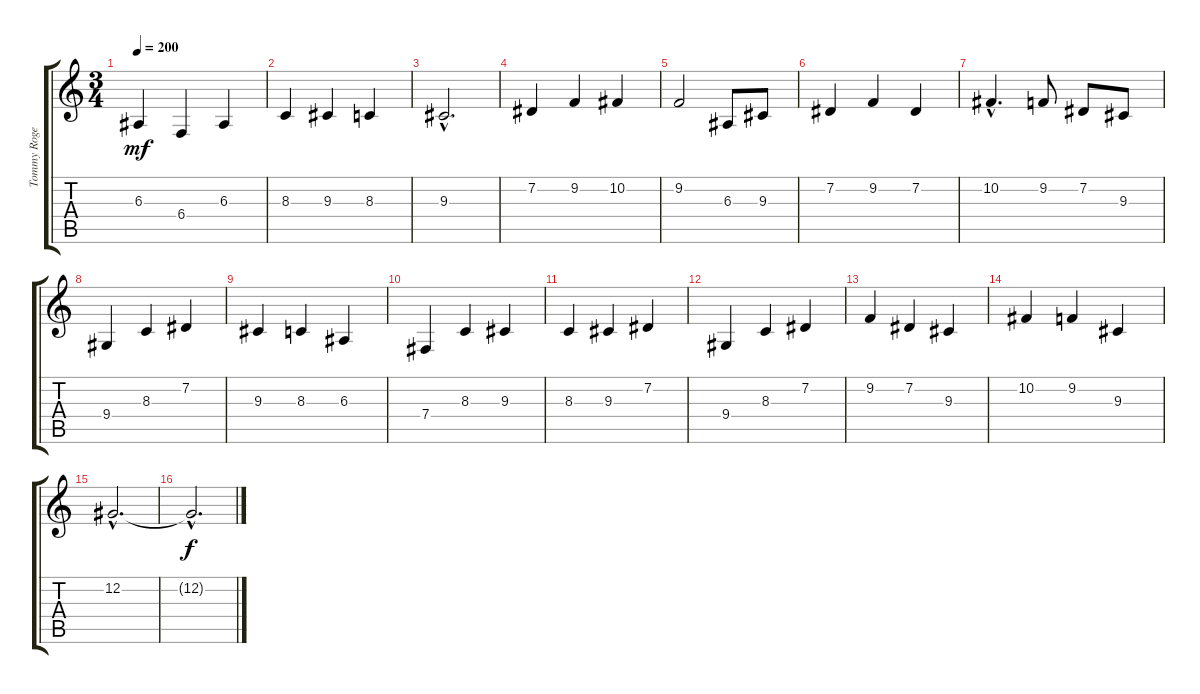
\track ("Tommy Rogers Keys" "Tommy Roge") {instrument lead2sawtooth}
\staff {score tabs}
\tuning (Db4 Ab3 E3 B2 Gb2 Db2) {hide}
\ts (3 4)
\tempo 200
\clef g2
\ks c
6.3.4{dy mf} 6.4.4 6.3.4 |
8.3.4 9.3.4 8.3.4 |
9.3{hac}.2{d} |
7.2.4 9.2.4 10.2.4 |
9.2.2 6.3.8 9.3.8 |
7.2.4 9.2.4 7.2.4 |
10.2{hac}.4{d} 9.2.8 7.2.8 9.3.8 |
9.4.4 8.3.4 7.2.4 |
9.3.4 8.3.4 6.3.4 |
7.4.4 8.3.4 9.3.4 |
8.3.4 9.3.4 7.2.4 |
9.4.4 8.3.4 7.2.4 |
9.2.4 7.2.4 9.3.4 |
10.2.4 9.2.4 9.3.4 |
12.2{hac}.2{d} |
12.2{hac t}.2{d dy f}
